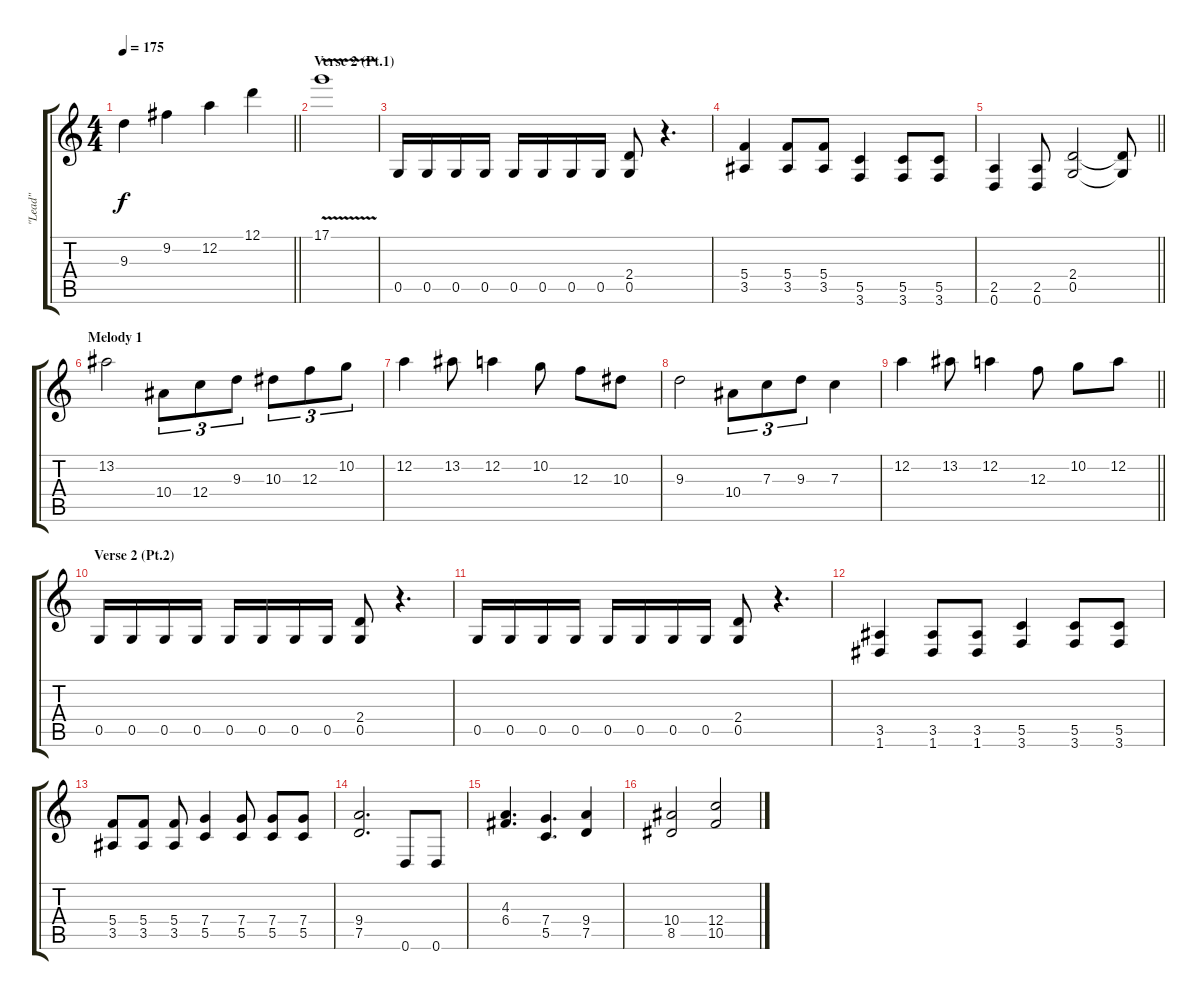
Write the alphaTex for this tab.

\track ("\"Lead\"" "\"Lead\"") {instrument distortionguitar}
\staff {score tabs}
\tuning (D4 A3 F3 C3 G2 D2) {hide}
\ts (4 4)
\tempo 175
\clef g2
\barLineRight lightlight
\ks c
9.3.4{dy f} 9.2.4 12.2.4 12.1.4 |
\section ("" "Verse 2 (Pt.1)")
17.1{v}.1 |
0.5.16 0.5.16 0.5.16 0.5.16 0.5.16 0.5.16 0.5.16 0.5.16 (2.4 0.5).8 r.4{d} |
(5.4 3.5).4 (5.4 3.5).8 (5.4 3.5).8 (5.5 3.6).4 (5.5 3.6).8 (5.5 3.6).8 |
\barLineRight lightlight
(2.5 0.6).4 (2.5 0.6).8 (2.4 0.5).2 (2.4{t} 0.5{t}).8 |
\section ("" "Melody 1")
13.2.2 10.4.8{tu (3 2)} 12.4.8{tu (3 2)} 9.3.8{tu (3 2)} 10.3.8{tu (3 2)} 12.3.8{tu (3 2)} 10.2.8{tu (3 2)} |
12.2.4 13.2.8 12.2.4 10.2.8 12.3.8 10.3.8 |
9.3.2 10.4.8{tu (3 2)} 7.3.8{tu (3 2)} 9.3.8{tu (3 2)} 7.3.4 |
\barLineRight lightlight
12.2.4 13.2.8 12.2.4 12.3.8 10.2.8 12.2.8 |
\section ("" "Verse 2 (Pt.2)")
0.5.16 0.5.16 0.5.16 0.5.16 0.5.16 0.5.16 0.5.16 0.5.16 (2.4 0.5).8 r.4{d} |
0.5.16 0.5.16 0.5.16 0.5.16 0.5.16 0.5.16 0.5.16 0.5.16 (2.4 0.5).8 r.4{d} |
(3.5 1.6).4 (3.5 1.6).8 (3.5 1.6).8 (5.5 3.6).4 (5.5 3.6).8 (5.5 3.6).8 |
(5.4 3.5).8 (5.4 3.5).8 (5.4 3.5).8 (7.4 5.5).4 (7.4 5.5).8 (7.4 5.5).8 (7.4 5.5).8 |
(9.4 7.5).2{d} 0.6.8 0.6.8 |
(4.3 6.4).4{d} (7.4 5.5).4{d} (9.4 7.5).4 |
(10.4 8.5).2 (12.4 10.5).2
